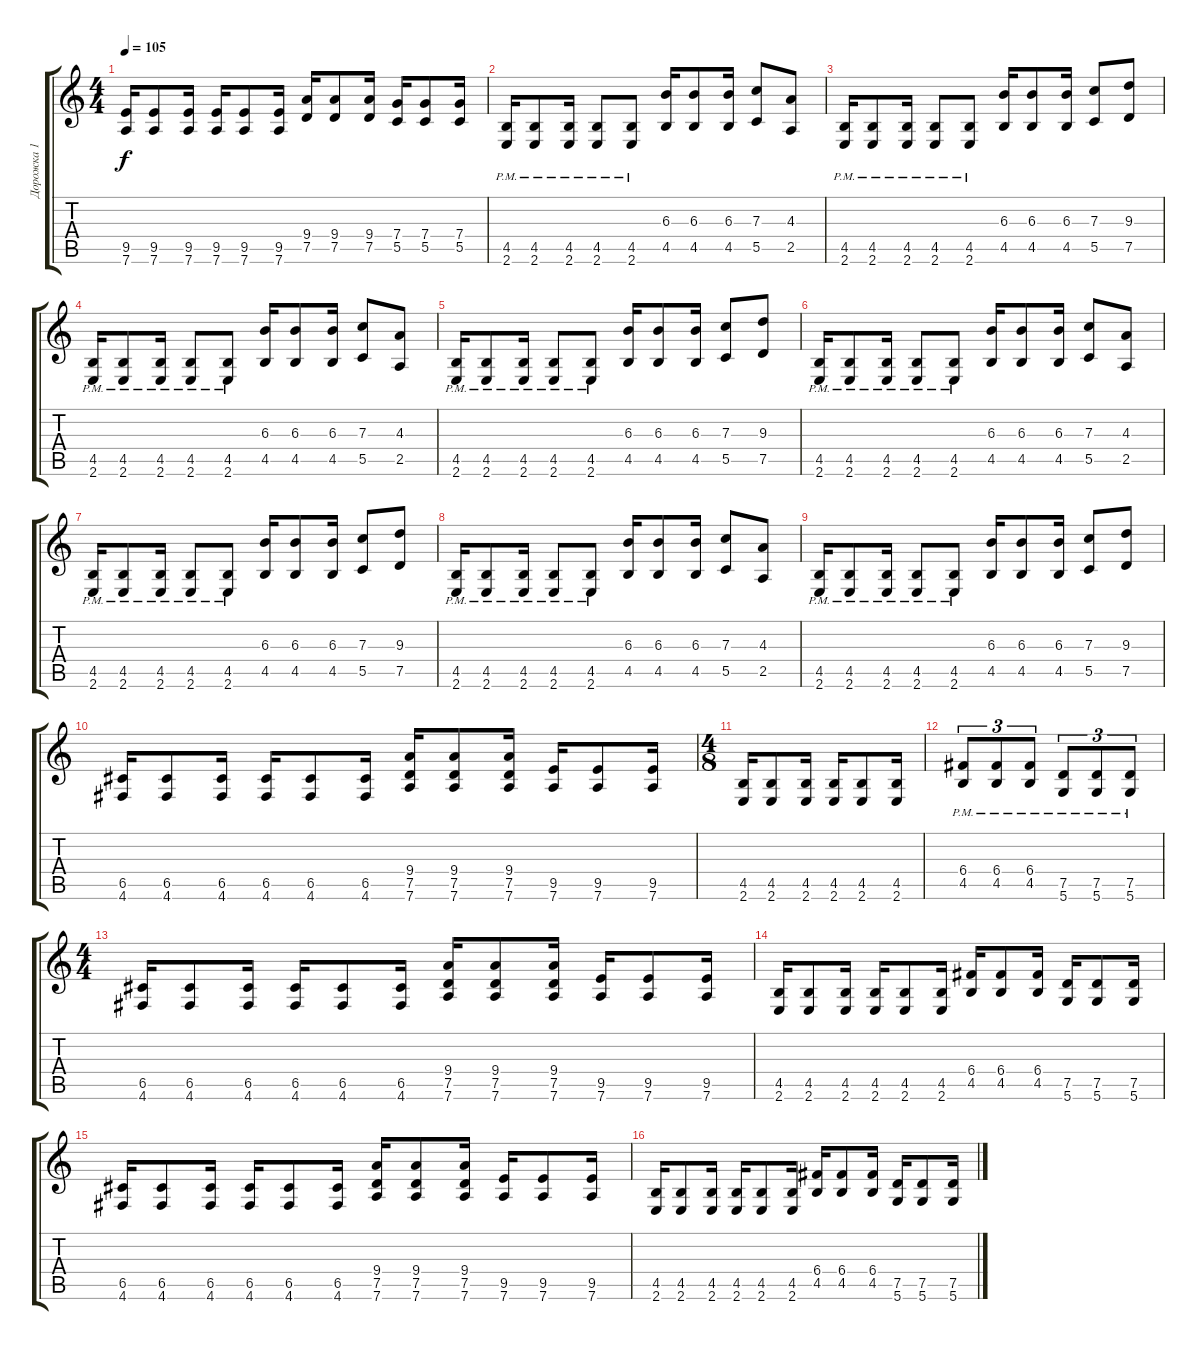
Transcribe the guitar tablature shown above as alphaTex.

\track ("Дорожка 1" "Дорожка 1") {instrument distortionguitar}
\staff {score tabs}
\tuning (D4 A3 F3 C3 G2 D2) {hide}
\ts (4 4)
\tempo 105
\clef g2
\ks c
(9.5 7.6).16{dy f} (9.5 7.6).8 (9.5 7.6).16 (9.5 7.6).16 (9.5 7.6).8 (9.5 7.6).16 (9.4 7.5).16 (9.4 7.5).8 (9.4 7.5).16 (7.4 5.5).16 (7.4 5.5).8 (7.4 5.5).16 |
(4.5{pm} 2.6{pm}).16 (4.5{pm} 2.6{pm}).8 (4.5{pm} 2.6{pm}).16 (4.5{pm} 2.6{pm}).8 (4.5{pm} 2.6{pm}).8 (6.3 4.5).16 (6.3 4.5).8 (6.3 4.5).16 (7.3 5.5).8 (4.3 2.5).8 |
(4.5{pm} 2.6{pm}).16 (4.5{pm} 2.6{pm}).8 (4.5{pm} 2.6{pm}).16 (4.5{pm} 2.6{pm}).8 (4.5{pm} 2.6{pm}).8 (6.3 4.5).16 (6.3 4.5).8 (6.3 4.5).16 (7.3 5.5).8 (9.3 7.5).8 |
(4.5{pm} 2.6{pm}).16 (4.5{pm} 2.6{pm}).8 (4.5{pm} 2.6{pm}).16 (4.5{pm} 2.6{pm}).8 (4.5{pm} 2.6{pm}).8 (6.3 4.5).16 (6.3 4.5).8 (6.3 4.5).16 (7.3 5.5).8 (4.3 2.5).8 |
(4.5{pm} 2.6{pm}).16 (4.5{pm} 2.6{pm}).8 (4.5{pm} 2.6{pm}).16 (4.5{pm} 2.6{pm}).8 (4.5{pm} 2.6{pm}).8 (6.3 4.5).16 (6.3 4.5).8 (6.3 4.5).16 (7.3 5.5).8 (9.3 7.5).8 |
(4.5{pm} 2.6{pm}).16 (4.5{pm} 2.6{pm}).8 (4.5{pm} 2.6{pm}).16 (4.5{pm} 2.6{pm}).8 (4.5{pm} 2.6{pm}).8 (6.3 4.5).16 (6.3 4.5).8 (6.3 4.5).16 (7.3 5.5).8 (4.3 2.5).8 |
(4.5{pm} 2.6{pm}).16 (4.5{pm} 2.6{pm}).8 (4.5{pm} 2.6{pm}).16 (4.5{pm} 2.6{pm}).8 (4.5{pm} 2.6{pm}).8 (6.3 4.5).16 (6.3 4.5).8 (6.3 4.5).16 (7.3 5.5).8 (9.3 7.5).8 |
(4.5{pm} 2.6{pm}).16 (4.5{pm} 2.6{pm}).8 (4.5{pm} 2.6{pm}).16 (4.5{pm} 2.6{pm}).8 (4.5{pm} 2.6{pm}).8 (6.3 4.5).16 (6.3 4.5).8 (6.3 4.5).16 (7.3 5.5).8 (4.3 2.5).8 |
(4.5{pm} 2.6{pm}).16 (4.5{pm} 2.6{pm}).8 (4.5{pm} 2.6{pm}).16 (4.5{pm} 2.6{pm}).8 (4.5{pm} 2.6{pm}).8 (6.3 4.5).16 (6.3 4.5).8 (6.3 4.5).16 (7.3 5.5).8 (9.3 7.5).8 |
(6.5 4.6).16 (6.5 4.6).8 (6.5 4.6).16 (6.5 4.6).16 (6.5 4.6).8 (6.5 4.6).16 (9.4 7.5 7.6).16 (9.4 7.5 7.6).8 (9.4 7.5 7.6).16 (9.5 7.6).16 (9.5 7.6).8 (9.5 7.6).16 |
\ts (4 8)
(4.5 2.6).16 (4.5 2.6).8 (4.5 2.6).16 (4.5 2.6).16 (4.5 2.6).8 (4.5 2.6).16 |
(6.4{pm} 4.5{pm}).8{tu (3 2)} (6.4{pm} 4.5{pm}).8{tu (3 2)} (6.4{pm} 4.5{pm}).8{tu (3 2)} (7.5{pm} 5.6{pm}).8{tu (3 2)} (7.5{pm} 5.6{pm}).8{tu (3 2)} (7.5{pm} 5.6{pm}).8{tu (3 2)} |
\ts (4 4)
(6.5 4.6).16 (6.5 4.6).8 (6.5 4.6).16 (6.5 4.6).16 (6.5 4.6).8 (6.5 4.6).16 (9.4 7.5 7.6).16 (9.4 7.5 7.6).8 (9.4 7.5 7.6).16 (9.5 7.6).16 (9.5 7.6).8 (9.5 7.6).16 |
(4.5 2.6).16 (4.5 2.6).8 (4.5 2.6).16 (4.5 2.6).16 (4.5 2.6).8 (4.5 2.6).16 (6.4 4.5).16 (6.4 4.5).8 (6.4 4.5).16 (7.5 5.6).16 (7.5 5.6).8 (7.5 5.6).16 |
(6.5 4.6).16 (6.5 4.6).8 (6.5 4.6).16 (6.5 4.6).16 (6.5 4.6).8 (6.5 4.6).16 (9.4 7.5 7.6).16 (9.4 7.5 7.6).8 (9.4 7.5 7.6).16 (9.5 7.6).16 (9.5 7.6).8 (9.5 7.6).16 |
(4.5 2.6).16 (4.5 2.6).8 (4.5 2.6).16 (4.5 2.6).16 (4.5 2.6).8 (4.5 2.6).16 (6.4 4.5).16 (6.4 4.5).8 (6.4 4.5).16 (7.5 5.6).16 (7.5 5.6).8 (7.5 5.6).16
